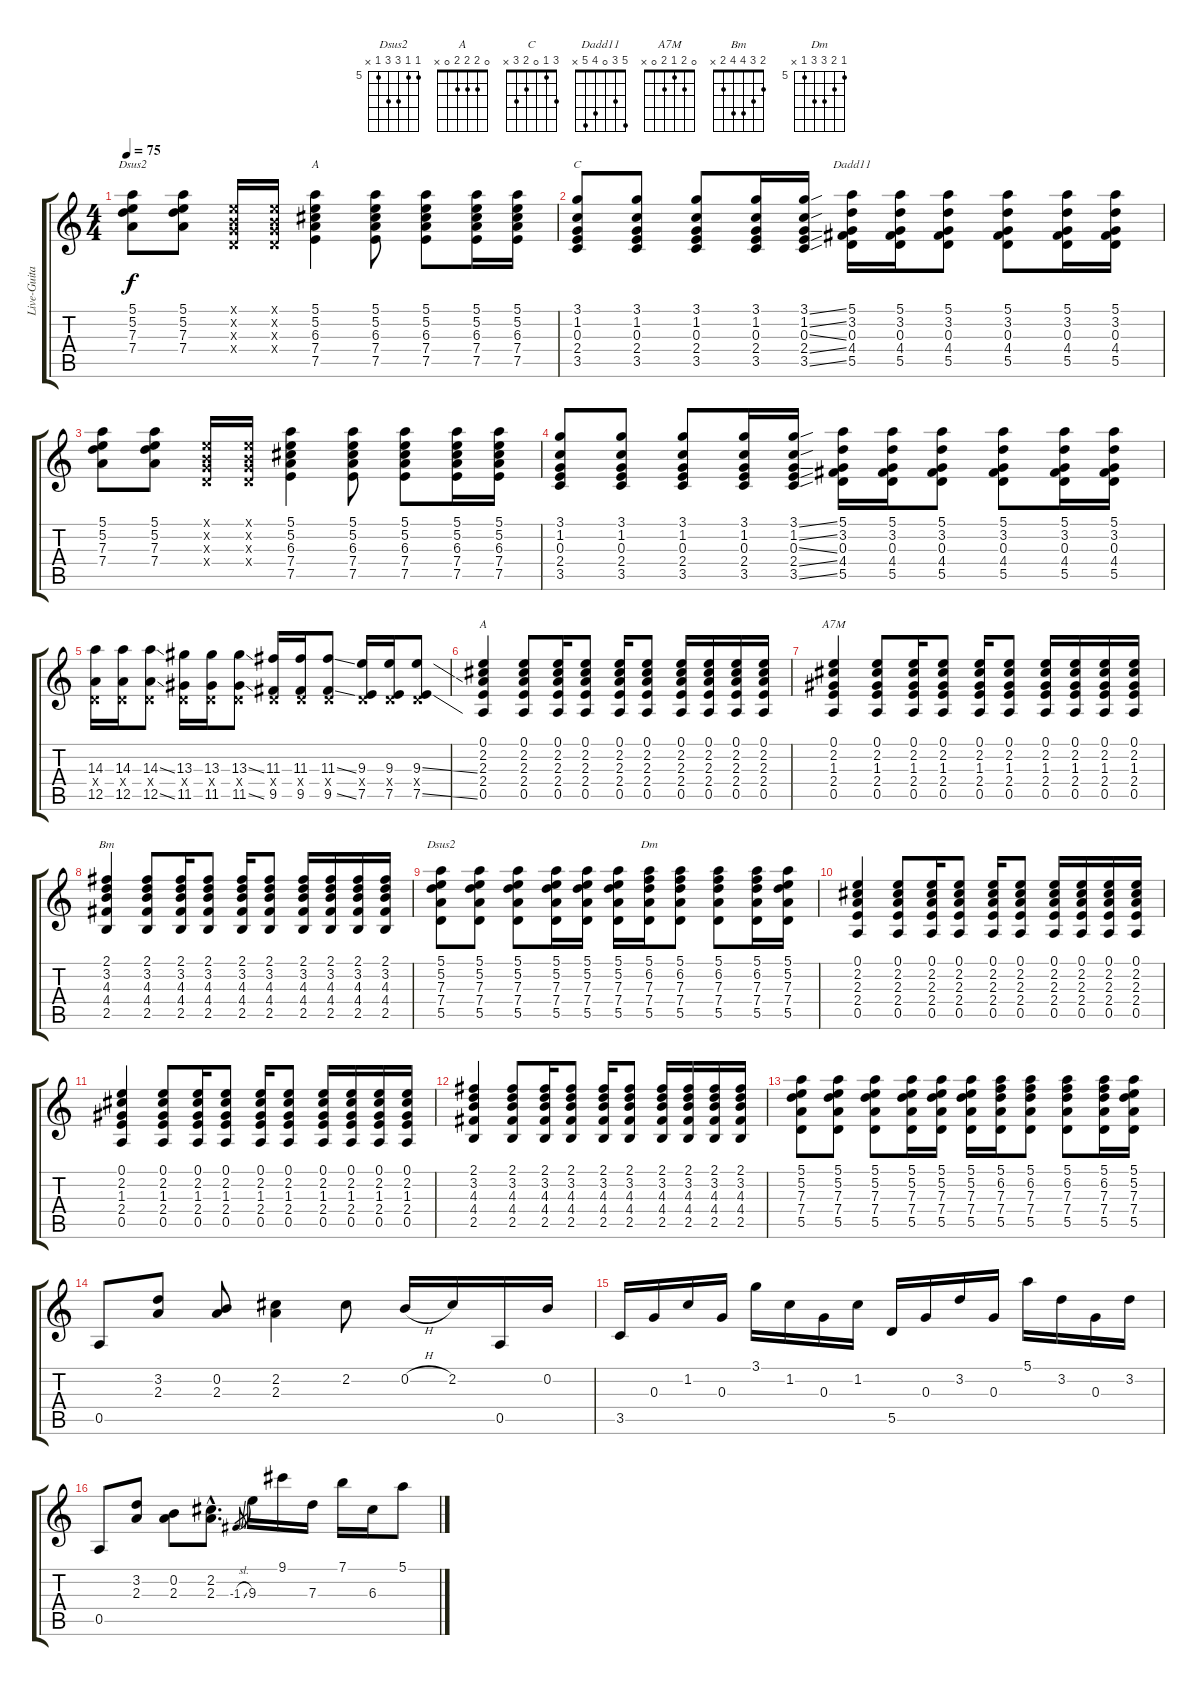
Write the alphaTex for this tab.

\track ("Live-Guitar" "Live-Guita") {instrument acousticguitarsteel}
\staff {score tabs}
\tuning (E4 B3 G3 D3 A2 E2) {hide}
\chord ("Dsus2" 5 5 7 7 x x) {firstfret 5}
\chord ("A" 5 5 6 7 7 x) {firstfret 5}
\chord ("C" 3 1 0 2 3 x)
\chord ("Dadd11" 5 3 0 4 5 x)
\chord ("A" 0 2 2 2 0 x)
\chord ("A7M" 0 2 1 2 0 x)
\chord ("Bm" 2 3 4 4 2 x)
\chord ("Dsus2" 5 5 7 7 5 x) {firstfret 5}
\chord ("Dm" 5 6 7 7 5 x) {firstfret 5}
\ts (4 4)
\tempo 75
\clef g2
\ks c
(5.1 5.2 7.3 7.4).8{ch "Dsus2" dy f} (5.1 5.2 7.3 7.4).8 (0.1{x} 0.2{x} 0.3{x} 0.4{x}).16 (0.1{x} 0.2{x} 0.3{x} 0.4{x}).16 (5.1 5.2 6.3 7.4 7.5).4{ch "A"} (5.1 5.2 6.3 7.4 7.5).8 (5.1 5.2 6.3 7.4 7.5).8 (5.1 5.2 6.3 7.4 7.5).16 (5.1 5.2 6.3 7.4 7.5).16 |
(3.1 1.2 0.3 2.4 3.5).8{ch "C"} (3.1 1.2 0.3 2.4 3.5).8 (3.1 1.2 0.3 2.4 3.5).8 (3.1 1.2 0.3 2.4 3.5).16 (3.1{ss} 1.2{ss} 0.3{ss} 2.4{ss} 3.5{ss}).16 (5.1 3.2 0.3 4.4 5.5).16{ch "Dadd11"} (5.1 3.2 0.3 4.4 5.5).16 (5.1 3.2 0.3 4.4 5.5).8 (5.1 3.2 0.3 4.4 5.5).8 (5.1 3.2 0.3 4.4 5.5).16 (5.1 3.2 0.3 4.4 5.5).16 |
(5.1 5.2 7.3 7.4).8 (5.1 5.2 7.3 7.4).8 (0.1{x} 0.2{x} 0.3{x} 0.4{x}).16 (0.1{x} 0.2{x} 0.3{x} 0.4{x}).16 (5.1 5.2 6.3 7.4 7.5).4 (5.1 5.2 6.3 7.4 7.5).8 (5.1 5.2 6.3 7.4 7.5).8 (5.1 5.2 6.3 7.4 7.5).16 (5.1 5.2 6.3 7.4 7.5).16 |
(3.1 1.2 0.3 2.4 3.5).8 (3.1 1.2 0.3 2.4 3.5).8 (3.1 1.2 0.3 2.4 3.5).8 (3.1 1.2 0.3 2.4 3.5).16 (3.1{ss} 1.2{ss} 0.3{ss} 2.4{ss} 3.5{ss}).16 (5.1 3.2 0.3 4.4 5.5).16 (5.1 3.2 0.3 4.4 5.5).16 (5.1 3.2 0.3 4.4 5.5).8 (5.1 3.2 0.3 4.4 5.5).8 (5.1 3.2 0.3 4.4 5.5).16 (5.1 3.2 0.3 4.4 5.5).16 |
(14.3 0.4{x} 12.5).16 (14.3 0.4{x} 12.5).16 (14.3{ss} 0.4{x} 12.5{ss}).8 (13.3 0.4{x} 11.5).16 (13.3 0.4{x} 11.5).16 (13.3{ss} 0.4{x} 11.5{ss}).8 (11.3 0.4{x} 9.5).16 (11.3 0.4{x} 9.5).16 (11.3{ss} 0.4{x} 9.5{ss}).8 (9.3 0.4{x} 7.5).16 (9.3 0.4{x} 7.5).16 (9.3{ss} 0.4{x} 7.5{ss}).8 |
(0.1 2.2 2.3 2.4 0.5).4{ch "A"} (0.1 2.2 2.3 2.4 0.5).8 (0.1 2.2 2.3 2.4 0.5).16 (0.1 2.2 2.3 2.4 0.5).8 (0.1 2.2 2.3 2.4 0.5).16 (0.1 2.2 2.3 2.4 0.5).8 (0.1 2.2 2.3 2.4 0.5).16 (0.1 2.2 2.3 2.4 0.5).16 (0.1 2.2 2.3 2.4 0.5).16 (0.1 2.2 2.3 2.4 0.5).16 |
(0.1 2.2 1.3 2.4 0.5).4{ch "A7M"} (0.1 2.2 1.3 2.4 0.5).8 (0.1 2.2 1.3 2.4 0.5).16 (0.1 2.2 1.3 2.4 0.5).8 (0.1 2.2 1.3 2.4 0.5).16 (0.1 2.2 1.3 2.4 0.5).8 (0.1 2.2 1.3 2.4 0.5).16 (0.1 2.2 1.3 2.4 0.5).16 (0.1 2.2 1.3 2.4 0.5).16 (0.1 2.2 1.3 2.4 0.5).16 |
(2.1 3.2 4.3 4.4 2.5).4{ch "Bm"} (2.1 3.2 4.3 4.4 2.5).8 (2.1 3.2 4.3 4.4 2.5).16 (2.1 3.2 4.3 4.4 2.5).8 (2.1 3.2 4.3 4.4 2.5).16 (2.1 3.2 4.3 4.4 2.5).8 (2.1 3.2 4.3 4.4 2.5).16 (2.1 3.2 4.3 4.4 2.5).16 (2.1 3.2 4.3 4.4 2.5).16 (2.1 3.2 4.3 4.4 2.5).16 |
(5.1 5.2 7.3 7.4 5.5).8{ch "Dsus2"} (5.1 5.2 7.3 7.4 5.5).8 (5.1 5.2 7.3 7.4 5.5).8 (5.1 5.2 7.3 7.4 5.5).16 (5.1 5.2 7.3 7.4 5.5).16 (5.1 5.2 7.3 7.4 5.5).16 (5.1 6.2 7.3 7.4 5.5).16{ch "Dm"} (5.1 6.2 7.3 7.4 5.5).8 (5.1 6.2 7.3 7.4 5.5).8 (5.1 6.2 7.3 7.4 5.5).16 (5.1 5.2 7.3 7.4 5.5).16 |
(0.1 2.2 2.3 2.4 0.5).4 (0.1 2.2 2.3 2.4 0.5).8 (0.1 2.2 2.3 2.4 0.5).16 (0.1 2.2 2.3 2.4 0.5).8 (0.1 2.2 2.3 2.4 0.5).16 (0.1 2.2 2.3 2.4 0.5).8 (0.1 2.2 2.3 2.4 0.5).16 (0.1 2.2 2.3 2.4 0.5).16 (0.1 2.2 2.3 2.4 0.5).16 (0.1 2.2 2.3 2.4 0.5).16 |
(0.1 2.2 1.3 2.4 0.5).4 (0.1 2.2 1.3 2.4 0.5).8 (0.1 2.2 1.3 2.4 0.5).16 (0.1 2.2 1.3 2.4 0.5).8 (0.1 2.2 1.3 2.4 0.5).16 (0.1 2.2 1.3 2.4 0.5).8 (0.1 2.2 1.3 2.4 0.5).16 (0.1 2.2 1.3 2.4 0.5).16 (0.1 2.2 1.3 2.4 0.5).16 (0.1 2.2 1.3 2.4 0.5).16 |
(2.1 3.2 4.3 4.4 2.5).4 (2.1 3.2 4.3 4.4 2.5).8 (2.1 3.2 4.3 4.4 2.5).16 (2.1 3.2 4.3 4.4 2.5).8 (2.1 3.2 4.3 4.4 2.5).16 (2.1 3.2 4.3 4.4 2.5).8 (2.1 3.2 4.3 4.4 2.5).16 (2.1 3.2 4.3 4.4 2.5).16 (2.1 3.2 4.3 4.4 2.5).16 (2.1 3.2 4.3 4.4 2.5).16 |
(5.1 5.2 7.3 7.4 5.5).8 (5.1 5.2 7.3 7.4 5.5).8 (5.1 5.2 7.3 7.4 5.5).8 (5.1 5.2 7.3 7.4 5.5).16 (5.1 5.2 7.3 7.4 5.5).16 (5.1 5.2 7.3 7.4 5.5).16 (5.1 6.2 7.3 7.4 5.5).16 (5.1 6.2 7.3 7.4 5.5).8 (5.1 6.2 7.3 7.4 5.5).8 (5.1 6.2 7.3 7.4 5.5).16 (5.1 5.2 7.3 7.4 5.5).16 |
0.5.8 (3.2 2.3).8 (0.2 2.3).8 (2.2 2.3).4 2.2.8 0.2{h}.16 2.2.16 0.5.16 0.2.16 |
3.5.16 0.3.16 1.2.16 0.3.16 3.1.16 1.2.16 0.3.16 1.2.16 5.5.16 0.3.16 3.2.16 0.3.16 5.1.16 3.2.16 0.3.16 3.2.16 |
0.5.8 (3.2 2.3).8 (0.2 2.3).8 (2.2{hac} 2.3{hac}).8{d} -1.3{sl}.8{gr} 9.3.16 9.1.16 7.3.16 7.1.16 6.3.16 5.1.8
